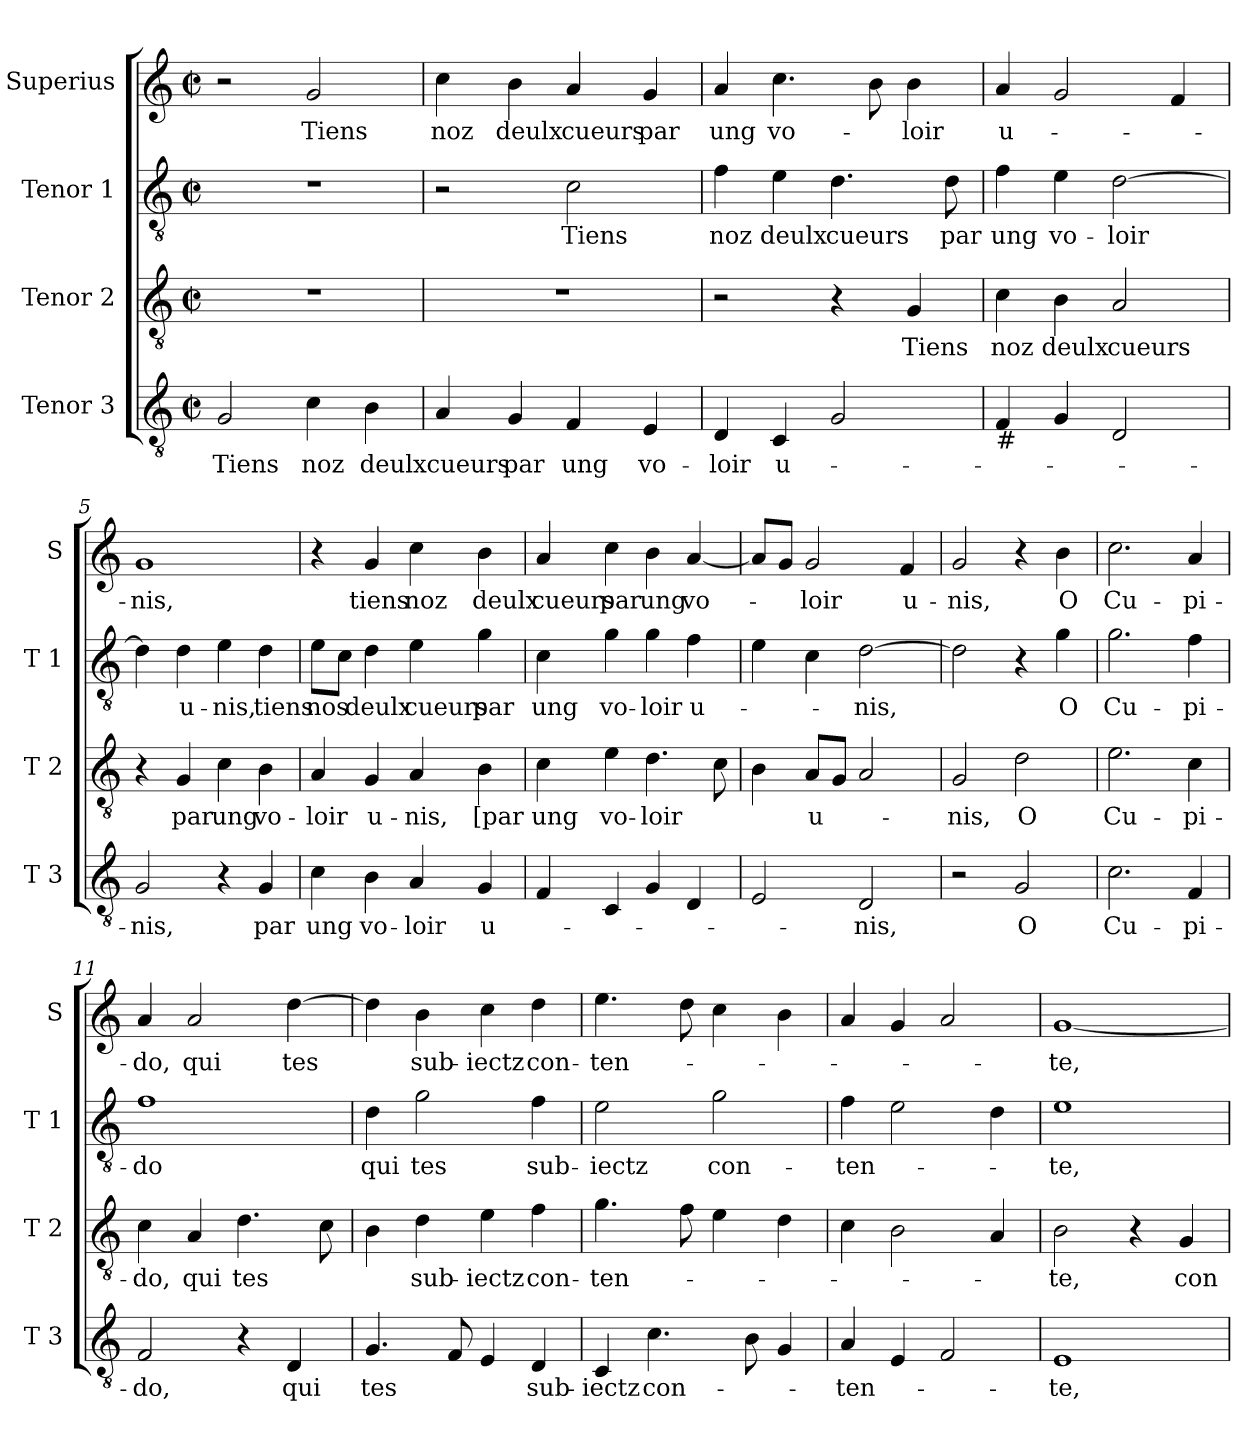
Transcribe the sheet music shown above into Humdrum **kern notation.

**kern	**text	**kern	**text	**kern	**text	**kern	**text
*part4	*part4	*part3	*part3	*part2	*part2	*part1	*part1
*staff4	*staff4	*staff3	*staff3	*staff2	*staff2	*staff1	*staff1
*I"Tenor 3	*	*I"Tenor 2	*	*I"Tenor 1	*	*I"Superius	*
*I'T 3	*	*I'T 2	*	*I'T 1	*	*I'S	*
*clefGv2	*	*clefGv2	*	*clefGv2	*	*clefG2	*
*k[]	*	*k[]	*	*k[]	*	*k[]	*
*C:	*	*C:	*	*C:	*	*C:	*
*M2/2	*	*M2/2	*	*M2/2	*	*M2/2	*
*met(c|)	*	*met(c|)	*	*met(c|)	*	*met(c|)	*
=1	=1	=1	=1	=1	=1	=1	=1
2G/	Tiens	1r	.	1r	.	2r	.
4c\	noz	.	.	.	.	2g/	Tiens
4B\	deulx	.	.	.	.	.	.
=2	=2	=2	=2	=2	=2	=2	=2
4A/	cueurs	1r	.	2r	.	4cc\	noz
4G/	par	.	.	.	.	4b\	deulx
4F/	ung	.	.	2c\	Tiens	4a/	cueurs
4E/	vo-	.	.	.	.	4g/	par
=3	=3	=3	=3	=3	=3	=3	=3
4D/	-loir	2r	.	4f\	noz	4a/	ung
4C/	u-	.	.	4e\	deulx	4.cc\	vo-
2G/	.	4r	.	4.d\	cueurs	.	.
.	.	.	.	.	.	8b\	.
.	.	4G/	Tiens	.	.	4b\	-loir
.	.	.	.	8d\	par	.	.
=4	=4	=4	=4	=4	=4	=4	=4
!LO:TX:b:t=#	!	!	!	!	!	!	!
4F/	.	4c\	noz	4f\	ung	4a/	u-
4G/	.	4B\	deulx	4e\	vo-	2g/	.
2D/	.	2A/	cueurs	[2d\	-loir	.	.
.	.	.	.	.	.	4f/	.
=5	=5	=5	=5	=5	=5	=5	=5
2G/	-nis,	4r	.	4d\]	.	1g	-nis,
.	.	4G/	par	4d\	u-	.	.
4r	.	4c\	ung	4e\	-nis,	.	.
4G/	par	4B\	vo-	4d\	tiens	.	.
!!LO:LB:g=z
=6	=6	=6	=6	=6	=6	=6	=6
4c\	ung	4A/	-loir	8e\L	nos	4r	.
.	.	.	.	8c\J	.	.	.
4B\	vo-	4G/	u-	4d\	deulx	4g/	tiens
4A/	-loir	4A/	-nis,	4e\	cueurs	4cc\	noz
4G/	u-	4B\	[par	4g\	par	4b\	deulx
=7	=7	=7	=7	=7	=7	=7	=7
4F/	.	4c\	ung	4c\	ung	4a/	cueurs
4C/	.	4e\	vo-	4g\	vo-	4cc\	par
4G/	.	4.d\	-loir	4g\	-loir	4b\	ung
4D/	.	.	.	4f\	u-	[4a/	vo-
.	.	8c\	.	.	.	.	.
=8	=8	=8	=8	=8	=8	=8	=8
2E/	.	4B\	.	4e\	.	8a/L]	.
.	.	.	.	.	.	8g/J	.
.	.	8A/L	u-	4c\	.	2g/	-loir
.	.	8G/J	.	.	.	.	.
2D/	-nis,	2A/	.	[2d\	-nis,	.	.
.	.	.	.	.	.	4f/	u-
=9	=9	=9	=9	=9	=9	=9	=9
2r	.	2G/	-nis,	2d\]	.	2g/	-nis,
2G/	O	2d\	O	4r	.	4r	.
.	.	.	.	4g\	O	4b\	O
=10	=10	=10	=10	=10	=10	=10	=10
2.c\	Cu-	2.e\	Cu-	2.g\	Cu-	2.cc\	Cu-
4F/	-pi-	4c\	-pi-	4f\	-pi-	4a/	-pi-
!!LO:LB:g=z
=11	=11	=11	=11	=11	=11	=11	=11
2F/	-do,	4c\	-do,	1f	-do	4a/	-do,
.	.	4A/	qui	.	.	2a/	qui
4r	.	4.d\	tes	.	.	.	.
4D/	qui	.	.	.	.	[4dd\	tes
.	.	8c\	.	.	.	.	.
=12	=12	=12	=12	=12	=12	=12	=12
4.G/	tes	4B\	.	4d\	qui	4dd\]	.
.	.	4d\	sub-	2g\	tes	4b\	sub-
8F/	.	.	.	.	.	.	.
4E/	.	4e\	-iectz	.	.	4cc\	-iectz
4D/	sub-	4f\	con-	4f\	sub-	4dd\	con-
=13	=13	=13	=13	=13	=13	=13	=13
4C/	-iectz	4.g\	-ten-	2e\	-iectz	4.ee\	-ten-
4.c\	con-	.	.	.	.	.	.
.	.	8f\	.	.	.	8dd\	.
.	.	4e\	.	2g\	con-	4cc\	.
8B\	.	.	.	.	.	.	.
4G/	.	4d\	.	.	.	4b\	.
=14	=14	=14	=14	=14	=14	=14	=14
4A/	-ten-	4c\	.	4f\	-ten-	4a/	.
4E/	.	2B\	.	2e\	.	4g/	.
2F/	.	.	.	.	.	2a/	.
.	.	4A/	.	4d\	.	.	.
=15	=15	=15	=15	=15	=15	=15	=15
1E	-te,	2B\	-te,	1e	-te,	[1g	-te,
.	.	4r	.	.	.	.	.
.	.	4G/	con-	.	.	.	.
=	=	=	=	=	=	=	=
*-	*-	*-	*-	*-	*-	*-	*-
